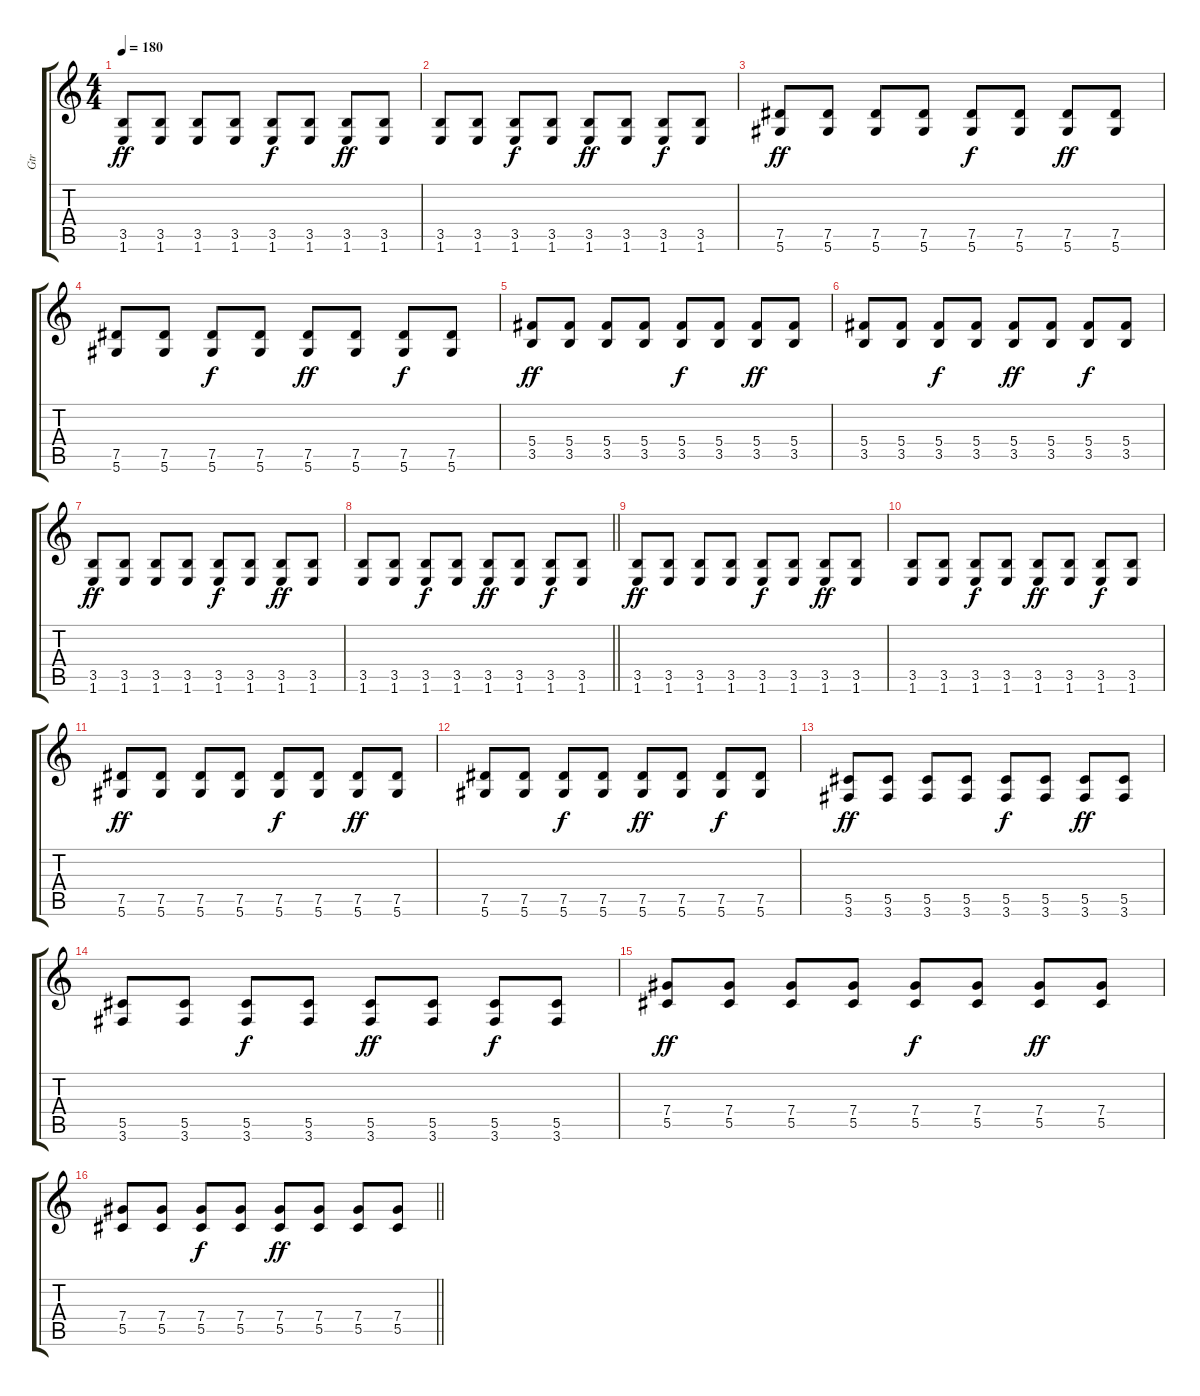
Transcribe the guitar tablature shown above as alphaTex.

\track ("Gtr" "Gtr") {instrument electricguitarclean}
\staff {score tabs}
\tuning (Eb4 Bb3 Gb3 Db3 Ab2 Eb2) {hide}
\ts (4 4)
\section ("" "")
\tempo 180
\clef g2
\ks c
(3.5 1.6).8{dy ff} (3.5 1.6).8 (3.5 1.6).8 (3.5 1.6).8 (3.5 1.6).8{dy f} (3.5 1.6).8 (3.5 1.6).8{dy ff} (3.5 1.6).8 |
(3.5 1.6).8 (3.5 1.6).8 (3.5 1.6).8{dy f} (3.5 1.6).8 (3.5 1.6).8{dy ff} (3.5 1.6).8 (3.5 1.6).8{dy f} (3.5 1.6).8 |
(7.5 5.6).8{dy ff} (7.5 5.6).8 (7.5 5.6).8 (7.5 5.6).8 (7.5 5.6).8{dy f} (7.5 5.6).8 (7.5 5.6).8{dy ff} (7.5 5.6).8 |
(7.5 5.6).8 (7.5 5.6).8 (7.5 5.6).8{dy f} (7.5 5.6).8 (7.5 5.6).8{dy ff} (7.5 5.6).8 (7.5 5.6).8{dy f} (7.5 5.6).8 |
(5.4 3.5).8{dy ff} (5.4 3.5).8 (5.4 3.5).8 (5.4 3.5).8 (5.4 3.5).8{dy f} (5.4 3.5).8 (5.4 3.5).8{dy ff} (5.4 3.5).8 |
(5.4 3.5).8 (5.4 3.5).8 (5.4 3.5).8{dy f} (5.4 3.5).8 (5.4 3.5).8{dy ff} (5.4 3.5).8 (5.4 3.5).8{dy f} (5.4 3.5).8 |
(3.5 1.6).8{dy ff} (3.5 1.6).8 (3.5 1.6).8 (3.5 1.6).8 (3.5 1.6).8{dy f} (3.5 1.6).8 (3.5 1.6).8{dy ff} (3.5 1.6).8 |
\barLineRight lightlight
(3.5 1.6).8 (3.5 1.6).8 (3.5 1.6).8{dy f} (3.5 1.6).8 (3.5 1.6).8{dy ff} (3.5 1.6).8 (3.5 1.6).8{dy f} (3.5 1.6).8 |
(3.5 1.6).8{dy ff} (3.5 1.6).8 (3.5 1.6).8 (3.5 1.6).8 (3.5 1.6).8{dy f} (3.5 1.6).8 (3.5 1.6).8{dy ff} (3.5 1.6).8 |
(3.5 1.6).8 (3.5 1.6).8 (3.5 1.6).8{dy f} (3.5 1.6).8 (3.5 1.6).8{dy ff} (3.5 1.6).8 (3.5 1.6).8{dy f} (3.5 1.6).8 |
(7.5 5.6).8{dy ff} (7.5 5.6).8 (7.5 5.6).8 (7.5 5.6).8 (7.5 5.6).8{dy f} (7.5 5.6).8 (7.5 5.6).8{dy ff} (7.5 5.6).8 |
(7.5 5.6).8 (7.5 5.6).8 (7.5 5.6).8{dy f} (7.5 5.6).8 (7.5 5.6).8{dy ff} (7.5 5.6).8 (7.5 5.6).8{dy f} (7.5 5.6).8 |
(5.5 3.6).8{dy ff} (5.5 3.6).8 (5.5 3.6).8 (5.5 3.6).8 (5.5 3.6).8{dy f} (5.5 3.6).8 (5.5 3.6).8{dy ff} (5.5 3.6).8 |
(5.5 3.6).8 (5.5 3.6).8 (5.5 3.6).8{dy f} (5.5 3.6).8 (5.5 3.6).8{dy ff} (5.5 3.6).8 (5.5 3.6).8{dy f} (5.5 3.6).8 |
(7.4 5.5).8{dy ff} (7.4 5.5).8 (7.4 5.5).8 (7.4 5.5).8 (7.4 5.5).8{dy f} (7.4 5.5).8 (7.4 5.5).8{dy ff} (7.4 5.5).8 |
\barLineRight lightlight
(7.4 5.5).8 (7.4 5.5).8 (7.4 5.5).8{dy f} (7.4 5.5).8 (7.4 5.5).8{dy ff} (7.4 5.5).8 (7.4 5.5).8 (7.4 5.5).8
